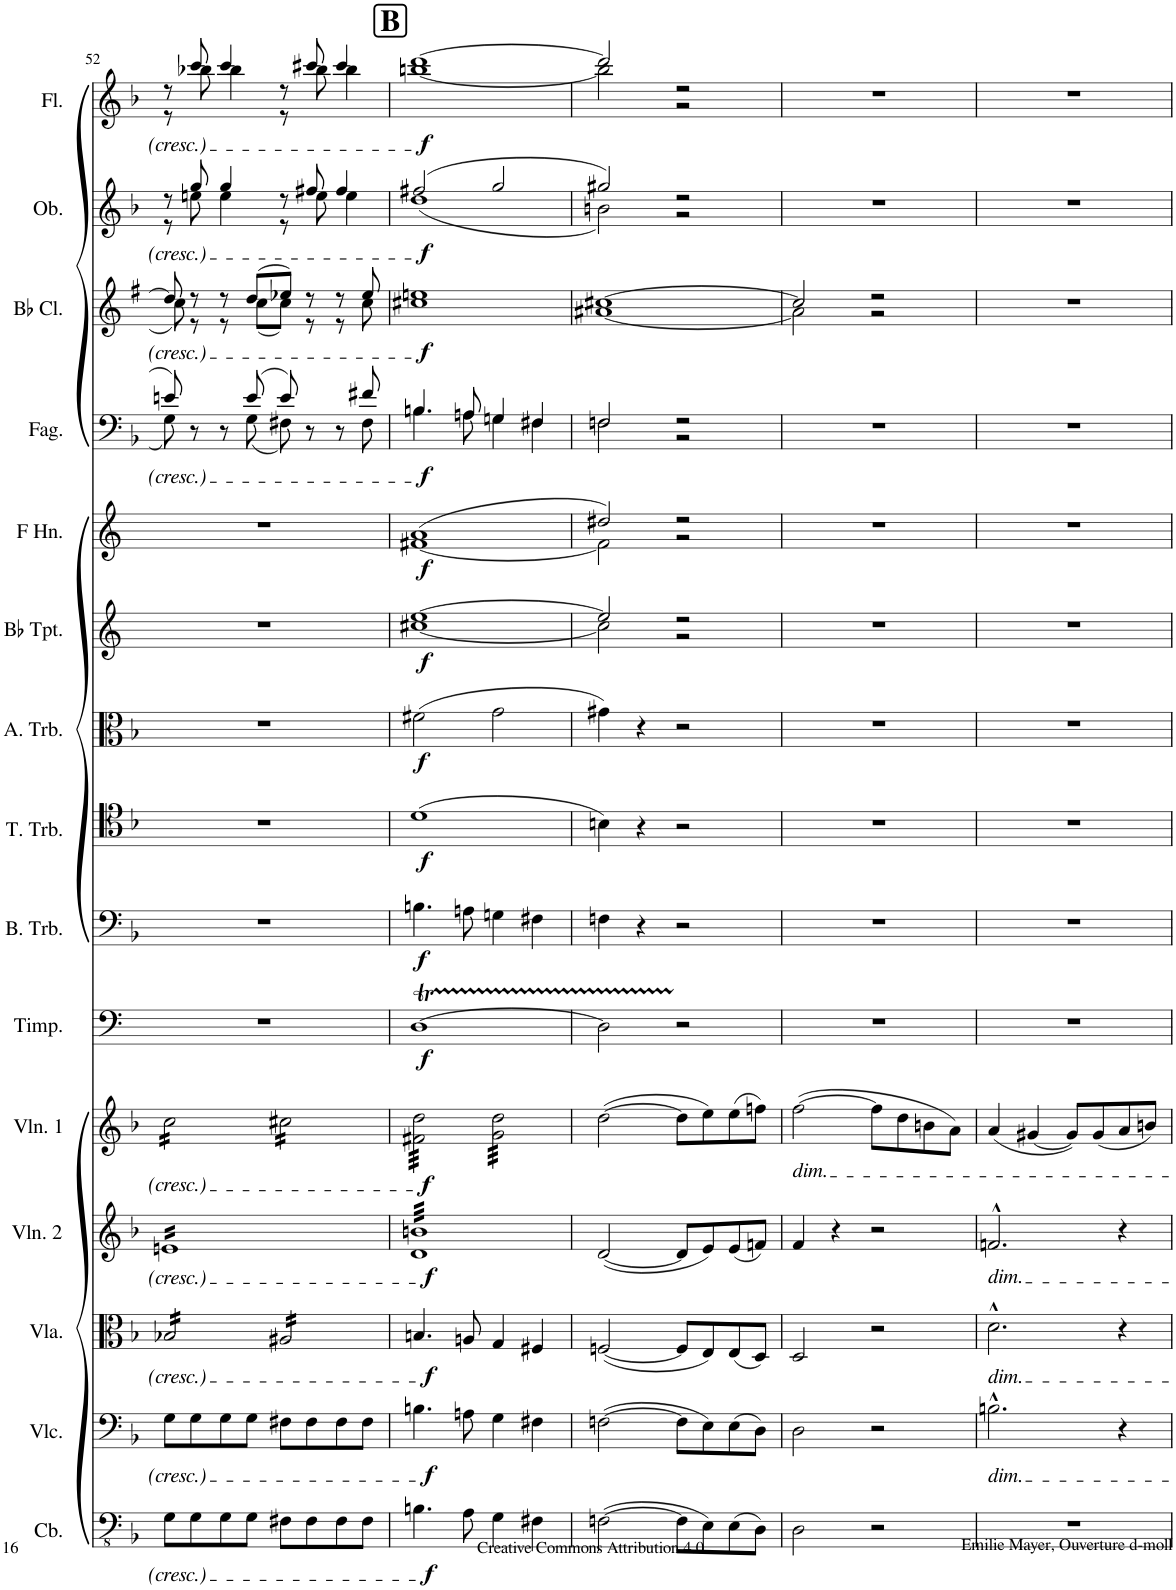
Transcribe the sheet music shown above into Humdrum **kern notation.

**kern	**dynam	**kern	**dynam	**kern	**dynam	**kern	**dynam	**kern	**dynam	**kern	**dynam	**kern	**dynam	**kern	**dynam	**kern	**dynam	**kern	**dynam	**kern	**dynam	**kern	**dynam	**kern	**dynam	**kern	**dynam	**kern	**dynam
*part15	*part15	*part14	*part14	*part13	*part13	*part12	*part12	*part11	*part11	*part10	*part10	*part9	*part9	*part8	*part8	*part7	*part7	*part6	*part6	*part5	*part5	*part4	*part4	*part3	*part3	*part2	*part2	*part1	*part1
*staff15	*staff15	*staff14	*staff14	*staff13	*staff13	*staff12	*staff12	*staff11	*staff11	*staff10	*staff10	*staff9	*staff9	*staff8	*staff8	*staff7	*staff7	*staff6	*staff6	*staff5	*staff5	*staff4	*staff4	*staff3	*staff3	*staff2	*staff2	*staff1	*staff1
*I"Contrabass	*	*I"Violoncello	*	*I"Viola	*	*I"Violino 2	*	*I"Violino 1	*	*I"Timpani in D, A	*	*I"Trombone Basso	*	*I"Trombone Tenore	*	*I"Trombone Alto	*	*I"Trombe in Bb	*	*I"Corni in F	*	*I"Fagotti	*	*I"Clarinetti in Bb	*	*I"Oboi	*	*I"Flauti	*
*I'Cb.	*	*I'Vlc.	*	*I'Vla.	*	*I'Vln. 2	*	*I'Vln. 1	*	*I'Timp.	*	*	*	*	*	*	*	*	*	*	*	*I'Fag.	*	*	*	*I'Ob.	*	*I'Fl.	*
!!LO:PB:g=z
*clefFv4	*	*clefF4	*	*clefC3	*	*clefG2	*	*clefG2	*	*clefF4	*	*clefF4	*	*clefC4	*	*clefC3	*	*clefG2	*	*clefG2	*	*clefF4	*	*clefG2	*	*clefG2	*	*clefG2	*
*Trd7c12	*	*	*	*	*	*	*	*	*	*	*	*	*	*	*	*	*	*Trd1c2	*	*Trd4c7	*	*	*	*Trd1c2	*	*	*	*	*
*k[b-]	*	*k[b-]	*	*k[b-]	*	*k[b-]	*	*k[b-]	*	*k[b-]	*	*k[b-]	*	*k[b-]	*	*k[b-]	*	*k[f#]	*	*k[]	*	*k[b-]	*	*k[f#]	*	*k[b-]	*	*k[b-]	*
*M4/4	*	*M4/4	*	*M4/4	*	*M4/4	*	*M4/4	*	*M4/4	*	*M4/4	*	*M4/4	*	*M4/4	*	*M4/4	*	*M4/4	*	*M4/4	*	*M4/4	*	*M4/4	*	*M4/4	*
*met(c)	*	*met(c)	*	*met(c)	*	*met(c)	*	*met(c)	*	*met(c)	*	*met(c)	*	*met(c)	*	*met(c)	*	*met(c)	*	*met(c)	*	*met(c)	*	*met(c)	*	*met(c)	*	*met(c)	*
=52	=52	=52	=52	=52	=52	=52	=52	=52	=52	=52	=52	=52	=52	=52	=52	=52	=52	=52	=52	=52	=52	=52	=52	=52	=52	=52	=52	=52	=52
*	*	*	*	*	*	*	*	*	*	*	*	*	*	*	*	*	*	*	*	*	*	*^	*	*^	*	*^	*	*^	*
*	*	*	*	*tremolo	*	*	*	*	*	*	*	*	*	*	*	*	*	*	*	*	*	*	*	*	*	*	*	*	*	*	*	*	*
*	*	*	*	*	*	*tremolo	*	*	*	*	*	*	*	*	*	*	*	*	*	*	*	*	*	*	*	*	*	*	*	*	*	*	*
*	*	*	*	*	*	*	*	*tremolo	*	*	*	*	*	*	*	*	*	*	*	*	*	*	*	*	*	*	*	*	*	*	*	*	*
8GG\L	.	8G\L	.	16B-X/LL	.	16enLL	.	16cc\LL	.	1r	.	1r	.	1r	.	1r	.	1r	.	1r	.	8en/	8G\	.	8dd/]	8cc\	.	8r	8r	.	8r	8r	.
.	.	.	.	16B-X/	.	16en	.	16cc\	.	.	.	.	.	.	.	.	.	.	.	.	.	.	.	.	.	.	.	.	.	.	.	.	.
8GG\	.	8G\	.	16B-X/	.	16en	.	16cc\	.	.	.	.	.	.	.	.	.	.	.	.	.	8r	8ryy	.	8r	8r	.	8gg/	8een\	.	8ccc/	8bb-X\	.
.	.	.	.	16B-X/	.	16en	.	16cc\	.	.	.	.	.	.	.	.	.	.	.	.	.	.	.	.	.	.	.	.	.	.	.	.	.
8GG\	.	8G\	.	16B-X/	.	16en	.	16cc\	.	.	.	.	.	.	.	.	.	.	.	.	.	8r	8ryy	.	8r	8r	.	4gg/	4ee\	.	4ccc/	4bb-\	.
.	.	.	.	16B-X/	.	16en	.	16cc\	.	.	.	.	.	.	.	.	.	.	.	.	.	.	.	.	.	.	.	.	.	.	.	.	.
8GG\J	.	8G\J	.	16B-X/	.	16en	.	16cc\	.	.	.	.	.	.	.	.	.	.	.	.	.	(8e/	(8G\	.	(8dd/L	(8cc\L	.	.	.	.	.	.	.
.	.	.	.	16B-X/JJ	.	16en	.	16cc\JJ	.	.	.	.	.	.	.	.	.	.	.	.	.	.	.	.	.	.	.	.	.	.	.	.	.
8FF#X\L	.	8F#X\L	.	16A#X/LL	.	16en	.	16cc#X\LL	.	.	.	.	.	.	.	.	.	.	.	.	.	8e/)	8F#X\)	.	8ee-X/J)	8cc\J)	.	8r	8r	.	8r	8r	.
.	.	.	.	16A#X/	.	16en	.	16cc#X\	.	.	.	.	.	.	.	.	.	.	.	.	.	.	.	.	.	.	.	.	.	.	.	.	.
8FF#\	.	8F#\	.	16A#X/	.	16en	.	16cc#X\	.	.	.	.	.	.	.	.	.	.	.	.	.	8r	8ryy	.	8r	8r	.	8ff#X/	8ee\	.	8ccc#X/	8bb-\	.
.	.	.	.	16A#X/	.	16en	.	16cc#X\	.	.	.	.	.	.	.	.	.	.	.	.	.	.	.	.	.	.	.	.	.	.	.	.	.
8FF#\	.	8F#\	.	16A#X/	.	16en	.	16cc#X\	.	.	.	.	.	.	.	.	.	.	.	.	.	8r	8ryy	.	8r	8r	.	4ff#/	4ee\	.	4ccc#/	4bb-\	.
.	.	.	.	16A#X/	.	16en	.	16cc#X\	.	.	.	.	.	.	.	.	.	.	.	.	.	.	.	.	.	.	.	.	.	.	.	.	.
8FF#\J	.	8F#\J	.	16A#X/	.	16en	.	16cc#X\	.	.	.	.	.	.	.	.	.	.	.	.	.	8f#X/	8F#\	.	8ee-/	8cc\	.	.	.	.	.	.	.
.	.	.	.	16A#X/JJ	.	16enJJ	.	16cc#X\JJ	.	.	.	.	.	.	.	.	.	.	.	.	.	.	.	.	.	.	.	.	.	.	.	.	.
*	*	*	*	*Xtremolo	*	*	*	*	*	*	*	*	*	*	*	*	*	*	*	*	*	*	*	*	*	*	*	*	*	*	*	*	*
!!LO:REH:place=s1:a:B:cj:fs=16:t=B	!!
=53	=53	=53	=53	=53	=53	=53	=53	=53	=53	=53	=53	=53	=53	=53	=53	=53	=53	=53	=53	=53	=53	=53	=53	=53	=53	=53	=53	=53	=53	=53	=53	=53	=53
*	*	*	*	*	*	*	*	*	*	*	*	*	*	*	*	*	*	*^	*	*^	*	*	*	*	*	*	*	*	*	*	*	*	*
!	!LO:DY:b	!	!LO:DY:b	!	!LO:DY:b	!	!LO:DY:b	!	!LO:DY:b	!	!LO:DY:b	!	!LO:DY:b	!	!LO:DY:b	!	!LO:DY:b	!	!	!LO:DY:b	!	!	!LO:DY:b	!	!	!LO:DY:b	!	!	!LO:DY:b	!	!	!LO:DY:b	!	!	!LO:DY:b
4.BBn\	f	4.Bn\	f	4.Bn/	f	32d 32bnLLL	f	32f#X\ 32dd\LLL	f	[1DT	f	4.Bn\	f	(1d	f	(2f#X\	f	[1ee	[1cc#X	f	(1a	[1f#X	f	4.Bn/	4.B\	f	1een	1cc#X	f	(2ff#X/	(1dd	f	[1ddd	[1bbn	f
.	.	.	.	.	.	32d 32bn	.	32f#X\ 32dd\	.	.	.	.	.	.	.	.	.	.	.	.	.	.	.	.	.	.	.	.	.	.	.	.	.	.	.
.	.	.	.	.	.	32d 32bn	.	32f#X\ 32dd\	.	.	.	.	.	.	.	.	.	.	.	.	.	.	.	.	.	.	.	.	.	.	.	.	.	.	.
.	.	.	.	.	.	32d 32bn	.	32f#X\ 32dd\	.	.	.	.	.	.	.	.	.	.	.	.	.	.	.	.	.	.	.	.	.	.	.	.	.	.	.
.	.	.	.	.	.	32d 32bn	.	32f#X\ 32dd\	.	.	.	.	.	.	.	.	.	.	.	.	.	.	.	.	.	.	.	.	.	.	.	.	.	.	.
.	.	.	.	.	.	32d 32bn	.	32f#X\ 32dd\	.	.	.	.	.	.	.	.	.	.	.	.	.	.	.	.	.	.	.	.	.	.	.	.	.	.	.
.	.	.	.	.	.	32d 32bn	.	32f#X\ 32dd\	.	.	.	.	.	.	.	.	.	.	.	.	.	.	.	.	.	.	.	.	.	.	.	.	.	.	.
.	.	.	.	.	.	32d 32bn	.	32f#X\ 32dd\	.	.	.	.	.	.	.	.	.	.	.	.	.	.	.	.	.	.	.	.	.	.	.	.	.	.	.
.	.	.	.	.	.	32d 32bn	.	32f#X\ 32dd\	.	.	.	.	.	.	.	.	.	.	.	.	.	.	.	.	.	.	.	.	.	.	.	.	.	.	.
.	.	.	.	.	.	32d 32bn	.	32f#X\ 32dd\	.	.	.	.	.	.	.	.	.	.	.	.	.	.	.	.	.	.	.	.	.	.	.	.	.	.	.
.	.	.	.	.	.	32d 32bn	.	32f#X\ 32dd\	.	.	.	.	.	.	.	.	.	.	.	.	.	.	.	.	.	.	.	.	.	.	.	.	.	.	.
.	.	.	.	.	.	32d 32bn	.	32f#X\ 32dd\	.	.	.	.	.	.	.	.	.	.	.	.	.	.	.	.	.	.	.	.	.	.	.	.	.	.	.
8AA\	.	8An\	.	8An/	.	32d 32bn	.	32f#X\ 32dd\	.	.	.	8An\	.	.	.	.	.	.	.	.	.	.	.	8An/	8A\	.	.	.	.	.	.	.	.	.	.
.	.	.	.	.	.	32d 32bn	.	32f#X\ 32dd\	.	.	.	.	.	.	.	.	.	.	.	.	.	.	.	.	.	.	.	.	.	.	.	.	.	.	.
.	.	.	.	.	.	32d 32bn	.	32f#X\ 32dd\	.	.	.	.	.	.	.	.	.	.	.	.	.	.	.	.	.	.	.	.	.	.	.	.	.	.	.
.	.	.	.	.	.	32d 32bn	.	32f#X\ 32dd\JJJ	.	.	.	.	.	.	.	.	.	.	.	.	.	.	.	.	.	.	.	.	.	.	.	.	.	.	.
4GG\	.	4G\	.	4G/	.	32d 32bn	.	32g\ 32dd\LLL	.	.	.	4Gn\	.	.	.	2g\	.	.	.	.	.	.	.	4Gn/	4G\	.	.	.	.	2gg/	.	.	.	.	.
.	.	.	.	.	.	32d 32bn	.	32g\ 32dd\	.	.	.	.	.	.	.	.	.	.	.	.	.	.	.	.	.	.	.	.	.	.	.	.	.	.	.
.	.	.	.	.	.	32d 32bn	.	32g\ 32dd\	.	.	.	.	.	.	.	.	.	.	.	.	.	.	.	.	.	.	.	.	.	.	.	.	.	.	.
.	.	.	.	.	.	32d 32bn	.	32g\ 32dd\	.	.	.	.	.	.	.	.	.	.	.	.	.	.	.	.	.	.	.	.	.	.	.	.	.	.	.
.	.	.	.	.	.	32d 32bn	.	32g\ 32dd\	.	.	.	.	.	.	.	.	.	.	.	.	.	.	.	.	.	.	.	.	.	.	.	.	.	.	.
.	.	.	.	.	.	32d 32bn	.	32g\ 32dd\	.	.	.	.	.	.	.	.	.	.	.	.	.	.	.	.	.	.	.	.	.	.	.	.	.	.	.
.	.	.	.	.	.	32d 32bn	.	32g\ 32dd\	.	.	.	.	.	.	.	.	.	.	.	.	.	.	.	.	.	.	.	.	.	.	.	.	.	.	.
.	.	.	.	.	.	32d 32bn	.	32g\ 32dd\	.	.	.	.	.	.	.	.	.	.	.	.	.	.	.	.	.	.	.	.	.	.	.	.	.	.	.
4FF#X\	.	4F#X\	.	4F#X/	.	32d 32bn	.	32g\ 32dd\	.	.	.	4F#X\	.	.	.	.	.	.	.	.	.	.	.	4F#X/	4F#\	.	.	.	.	.	.	.	.	.	.
.	.	.	.	.	.	32d 32bn	.	32g\ 32dd\	.	.	.	.	.	.	.	.	.	.	.	.	.	.	.	.	.	.	.	.	.	.	.	.	.	.	.
.	.	.	.	.	.	32d 32bn	.	32g\ 32dd\	.	.	.	.	.	.	.	.	.	.	.	.	.	.	.	.	.	.	.	.	.	.	.	.	.	.	.
.	.	.	.	.	.	32d 32bn	.	32g\ 32dd\	.	.	.	.	.	.	.	.	.	.	.	.	.	.	.	.	.	.	.	.	.	.	.	.	.	.	.
.	.	.	.	.	.	32d 32bn	.	32g\ 32dd\	.	.	.	.	.	.	.	.	.	.	.	.	.	.	.	.	.	.	.	.	.	.	.	.	.	.	.
.	.	.	.	.	.	32d 32bn	.	32g\ 32dd\	.	.	.	.	.	.	.	.	.	.	.	.	.	.	.	.	.	.	.	.	.	.	.	.	.	.	.
.	.	.	.	.	.	32d 32bn	.	32g\ 32dd\	.	.	.	.	.	.	.	.	.	.	.	.	.	.	.	.	.	.	.	.	.	.	.	.	.	.	.
.	.	.	.	.	.	32d 32bnJJJ	.	32g\ 32dd\JJJ	.	.	.	.	.	.	.	.	.	.	.	.	.	.	.	.	.	.	.	.	.	.	.	.	.	.	.
*	*	*	*	*	*	*	*	*Xtremolo	*	*	*	*	*	*	*	*	*	*	*	*	*	*	*	*	*	*	*	*	*	*	*	*	*	*	*
*	*	*	*	*	*	*Xtremolo	*	*	*	*	*	*	*	*	*	*	*	*	*	*	*	*	*	*	*	*	*	*	*	*	*	*	*	*	*
=54	=54	=54	=54	=54	=54	=54	=54	=54	=54	=54	=54	=54	=54	=54	=54	=54	=54	=54	=54	=54	=54	=54	=54	=54	=54	=54	=54	=54	=54	=54	=54	=54	=54	=54	=54
([2FFn\	.	([2Fn\	.	([2Fn/	.	([2d/	.	([2dd\	.	2DTTT\]	.	4Fn\	.	4Bn\)	.	4g#X\)	.	2ee/]	2cc#\]	.	2dd#X/)	2f#\]	.	2Fn/	2F\	.	[1cc#X	[1a#X	.	2gg#X/)	2bn\)	.	2ddd/]	2bb\]	.
.	.	.	.	.	.	.	.	.	.	.	.	4r	.	4r	.	4r	.	.	.	.	.	.	.	.	.	.	.	.	.	.	.	.	.	.	.
8FF\L]	.	8F\L]	.	8F/L]	.	8d/L]	.	8dd\L]	.	2r	.	2r	.	2r	.	2r	.	2r	2r	.	2r	2r	.	2r	2r	.	.	.	.	2r	2r	.	2r	2r	.
8EE\)	.	8E\)	.	8E/)	.	8e/)	.	8ee\)	.	.	.	.	.	.	.	.	.	.	.	.	.	.	.	.	.	.	.	.	.	.	.	.	.	.	.
(8EE\	.	(8E\	.	(8E/	.	(8e/	.	(8ee\	.	.	.	.	.	.	.	.	.	.	.	.	.	.	.	.	.	.	.	.	.	.	.	.	.	.	.
8DD\J)	.	8D\J)	.	8D/J)	.	8fn/J)	.	8ffn\J)	.	.	.	.	.	.	.	.	.	.	.	.	.	.	.	.	.	.	.	.	.	.	.	.	.	.	.
*	*	*	*	*	*	*	*	*	*	*	*	*	*	*	*	*	*	*v	*v	*	*	*	*	*v	*v	*	*	*	*	*v	*v	*	*v	*v	*
*	*	*	*	*	*	*	*	*	*	*	*	*	*	*	*	*	*	*	*	*v	*v	*	*	*	*	*	*	*	*	*	*
=55	=55	=55	=55	=55	=55	=55	=55	=55	=55	=55	=55	=55	=55	=55	=55	=55	=55	=55	=55	=55	=55	=55	=55	=55	=55	=55	=55	=55	=55	=55
!	!	!	!	!	!	!	!	!LO:TX:b:i:t=dim.	!	!	!	!	!	!	!	!	!	!	!	!	!	!	!	!	!	!	!	!	!	!
2DD\	.	2D\	.	2D/	.	4f/	.	([2ff\	.	1r	.	1r	.	1r	.	1r	.	1r	.	1r	.	1r	.	2cc#/]	2a#\]	.	1r	.	1r	.
.	.	.	.	.	.	4r	.	.	.	.	.	.	.	.	.	.	.	.	.	.	.	.	.	.	.	.	.	.	.	.
2r	.	2r	.	2r	.	2r	.	8ff\L]	.	.	.	.	.	.	.	.	.	.	.	.	.	.	.	2r	2r	.	.	.	.	.
.	.	.	.	.	.	.	.	8dd\	.	.	.	.	.	.	.	.	.	.	.	.	.	.	.	.	.	.	.	.	.	.
.	.	.	.	.	.	.	.	8bn\	.	.	.	.	.	.	.	.	.	.	.	.	.	.	.	.	.	.	.	.	.	.
.	.	.	.	.	.	.	.	8a\J)	.	.	.	.	.	.	.	.	.	.	.	.	.	.	.	.	.	.	.	.	.	.
*	*	*	*	*	*	*	*	*	*	*	*	*	*	*	*	*	*	*	*	*	*	*	*	*v	*v	*	*	*	*	*
=56	=56	=56	=56	=56	=56	=56	=56	=56	=56	=56	=56	=56	=56	=56	=56	=56	=56	=56	=56	=56	=56	=56	=56	=56	=56	=56	=56	=56	=56
!	!	!	!	!	!	!LO:TX:b:i:t=dim.	!	!	!	!	!	!	!	!	!	!	!	!	!	!	!	!	!	!	!	!	!	!	!
!	!	!	!	!LO:TX:b:i:t=dim.	!	!	!	!	!	!	!	!	!	!	!	!	!	!	!	!	!	!	!	!	!	!	!	!	!
!	!	!LO:TX:b:i:t=dim.	!	!	!	!	!	!	!	!	!	!	!	!	!	!	!	!	!	!	!	!	!	!	!	!	!	!	!
1r	.	2.Bn^^\	.	2.d^^\	.	2.fn^^/	.	(4a/	.	1r	.	1r	.	1r	.	1r	.	1r	.	1r	.	1r	.	1r	.	1r	.	1r	.
.	.	.	.	.	.	.	.	[4g#X/	.	.	.	.	.	.	.	.	.	.	.	.	.	.	.	.	.	.	.	.	.
.	.	.	.	.	.	.	.	8g#/L])	.	.	.	.	.	.	.	.	.	.	.	.	.	.	.	.	.	.	.	.	.
.	.	.	.	.	.	.	.	(8g#/	.	.	.	.	.	.	.	.	.	.	.	.	.	.	.	.	.	.	.	.	.
.	.	4r	.	4r	.	4r	.	8a/	.	.	.	.	.	.	.	.	.	.	.	.	.	.	.	.	.	.	.	.	.
.	.	.	.	.	.	.	.	8bn/J)	.	.	.	.	.	.	.	.	.	.	.	.	.	.	.	.	.	.	.	.	.
=	=	=	=	=	=	=	=	=	=	=	=	=	=	=	=	=	=	=	=	=	=	=	=	=	=	=	=	=	=
*-	*-	*-	*-	*-	*-	*-	*-	*-	*-	*-	*-	*-	*-	*-	*-	*-	*-	*-	*-	*-	*-	*-	*-	*-	*-	*-	*-	*-	*-
